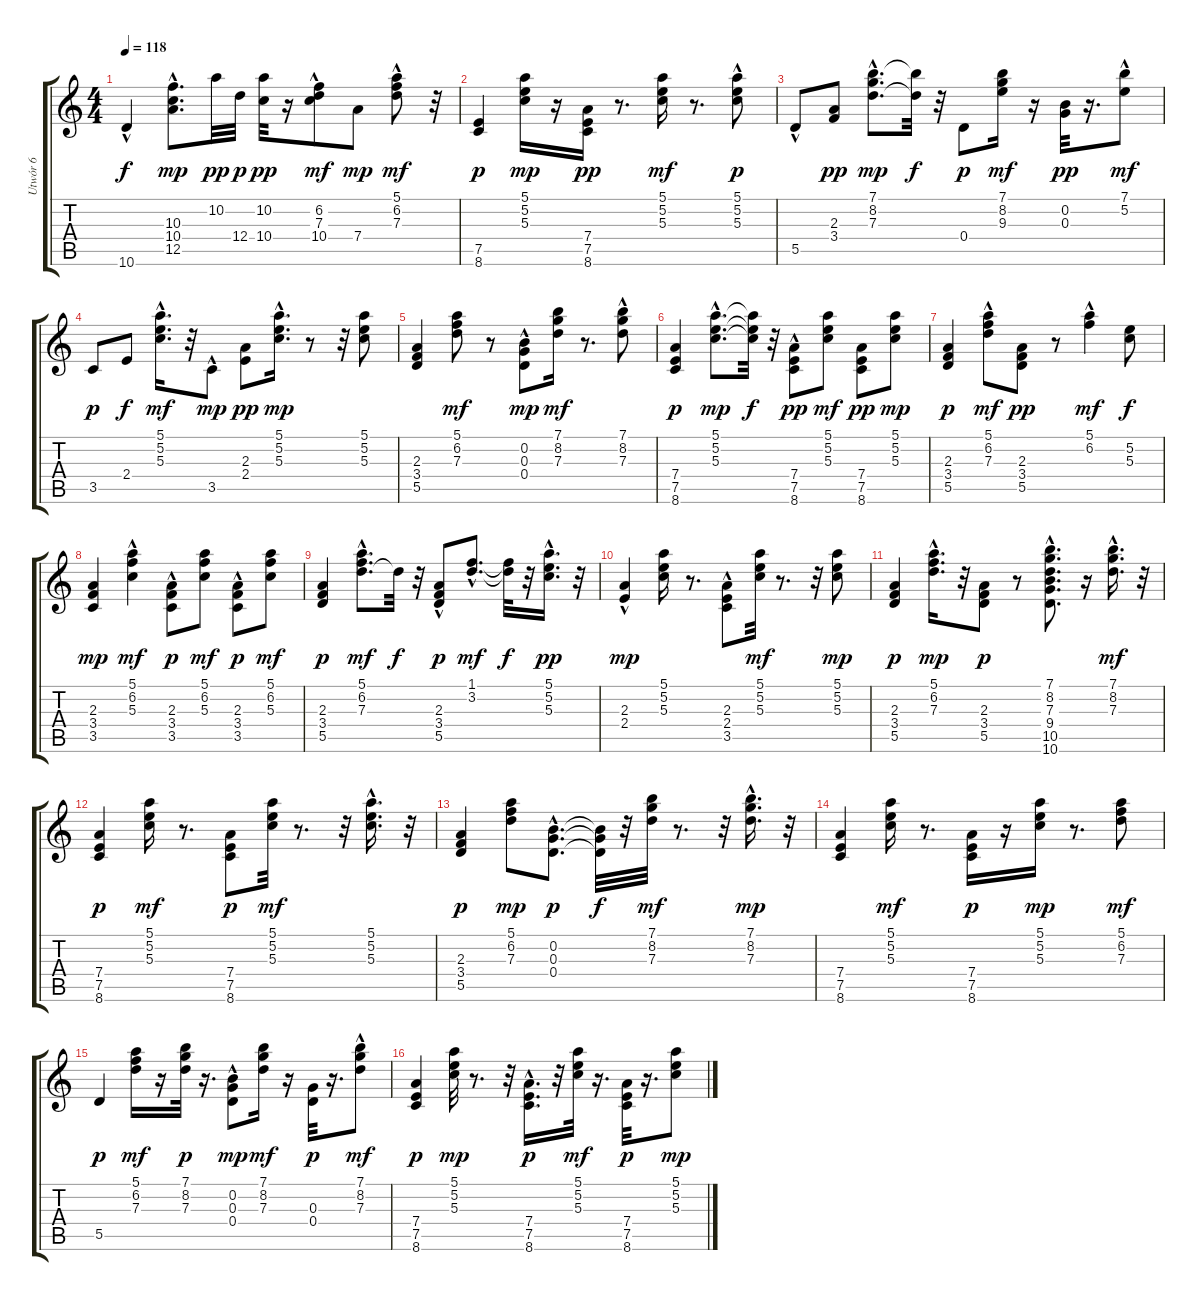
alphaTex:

\track ("Utwór 6" "Utwór 6") {instrument electricguitarclean}
\staff {score tabs}
\tuning (E4 B3 G3 D3 A2 E2) {hide}
\ts (4 4)
\tempo 118
\clef g2
\ks c
10.6{hac t}.4{dy f} (10.3{hac} 10.4 12.5).8{d dy mp} 10.2.32{dy pp} 12.4.32{dy p} (10.2 10.4).32{dy pp} r.16 (6.2{hac} 7.3{hac} 10.4).8{dy mf} 7.4.8{dy mp} (5.1 6.2 7.3{hac}).8{dy mf} r.32 |
(7.5 8.6).4{dy p} (5.1 5.2 5.3).16{dy mp} r.16 (7.4 7.5 8.6).16{dy pp} r.8{d} (5.1 5.2 5.3).16{dy mf} r.8{d} (5.1{hac} 5.2 5.3{hac}).8{dy p} |
5.5{hac}.8 (2.3 3.4).8{dy pp} (7.1{hac} 8.2 7.3{hac}).8{d dy mp} (7.1{t} 7.3{t}).32{dy f} r.32 0.4.8{dy p} (7.1 8.2 9.3).16{dy mf} r.16 (0.2 0.3).32{dy pp} r.16{d} (7.1{hac} 5.2).8{dy mf} |
3.5.8{dy p} 2.4.8{dy f} (5.1 5.2 5.3{hac}).16{d dy mf} r.32 3.5{hac}.8{dy mp} (2.3 2.4).8{dy pp} (5.1 5.2{hac} 5.3).16{d dy mp} r.8 r.32 (5.1 5.2 5.3).8 |
(2.3 3.4 5.5).4 (5.1 6.2 7.3).8{dy mf} r.8 (0.2{hac} 0.3{hac} 0.4{hac}).8{dy mp} (7.1 8.2 7.3).16{dy mf} r.8{d} (7.1{hac} 8.2 7.3).8 |
(7.4 7.5 8.6).4{dy p} (5.1{hac} 5.2{hac} 5.3{hac}).8{d dy mp} (5.1{t} 5.2{t} 5.3{t}).32{dy f} r.32 (7.4{hac} 7.5{hac} 8.6{hac}).8{dy pp} (5.1 5.2 5.3).8{dy mf} (7.4 7.5 8.6).8{dy pp} (5.1 5.2 5.3).8{dy mp} |
(2.3 3.4 5.5).4{dy p} (5.1 6.2 7.3{hac}).8{dy mf} (2.3 3.4 5.5).8{dy pp} r.8 (5.1 6.2{hac}).4{dy mf} (5.2 5.3).8{dy f} |
(2.3 3.4 3.5).4{dy mp} (5.1 6.2{hac} 5.3).4{dy mf} (2.3 3.4{hac} 3.5{hac}).8{dy p} (5.1 6.2 5.3).8{dy mf} (2.3 3.4 3.5{hac}).8{dy p} (5.1 6.2 5.3).8{dy mf} |
(2.3 3.4 5.5).4{dy p} (5.1{hac} 6.2 7.3{hac}).8{d dy mf} 7.3{t}.32{dy f} r.32 (2.3{hac} 3.4{hac} 5.5{hac}).8{dy p} (1.1{hac} 3.2{hac}).8{d dy mf} (1.1{t} 3.2{t}).32{dy f} r.32 (5.1{hac} 5.2 5.3).16{d dy pp} r.32 |
(2.3{hac} 2.4{hac}).4{dy mp} (5.1 5.2 5.3).16 r.8{d} (2.3 2.4{hac} 3.5{hac}).8 (5.1 5.2 5.3).32{dy mf} r.8{d} r.32 (5.1 5.2 5.3).8{dy mp} |
(2.3 3.4 5.5).4{dy p} (5.1 6.2 7.3{hac}).16{d dy mp} r.32 (2.3 3.4 5.5).8{dy p} r.8 (7.1 8.2 7.3{hac} 9.4 10.5 10.6).8{d} r.16 (7.1{hac} 8.2{hac} 7.3{hac}).16{d dy mf} r.32 |
(7.4 7.5 8.6).4{dy p} (5.1 5.2 5.3).16{dy mf} r.8{d} (7.4 7.5 8.6).8{dy p} (5.1 5.2 5.3).32{dy mf} r.8{d} r.32 (5.1{hac} 5.2{hac} 5.3{hac}).16{d} r.32 |
(2.3 3.4 5.5).4{dy p} (5.1 6.2 7.3).8{dy mp} (0.2{hac} 0.3{hac} 0.4{hac}).8{d dy p} (0.2{t} 0.3{t} 0.4{t}).32{dy f} r.32 (7.1 8.2 7.3).32{dy mf} r.8{d} r.32 (7.1 8.2{hac} 7.3{hac}).16{d dy mp} r.32 |
(7.4 7.5 8.6).4 (5.1 5.2 5.3).16{dy mf} r.8{d} (7.4 7.5 8.6).16{dy p} r.16 (5.1 5.2 5.3).16{dy mp} r.8{d} (5.1 6.2 7.3).8{dy mf} |
5.5.4{dy p} (5.1 6.2 7.3).16{dy mf} r.16 (7.1 8.2 7.3).32{dy p} r.16{d} (0.2{hac} 0.3{hac} 0.4{hac}).8{dy mp} (7.1 8.2 7.3).16{dy mf} r.16 (0.3 0.4).32{dy p} r.16{d} (7.1{hac} 8.2 7.3).8{dy mf} |
(7.4 7.5 8.6).4{dy p} (5.1 5.2 5.3).32{dy mp} r.8{d} r.32 (7.4{hac} 7.5{hac} 8.6{hac}).16{d dy p} r.32 (5.1 5.2 5.3).32{dy mf} r.16{d} (7.4 7.5 8.6).32{dy p} r.16{d} (5.1 5.2 5.3).8{dy mp}
